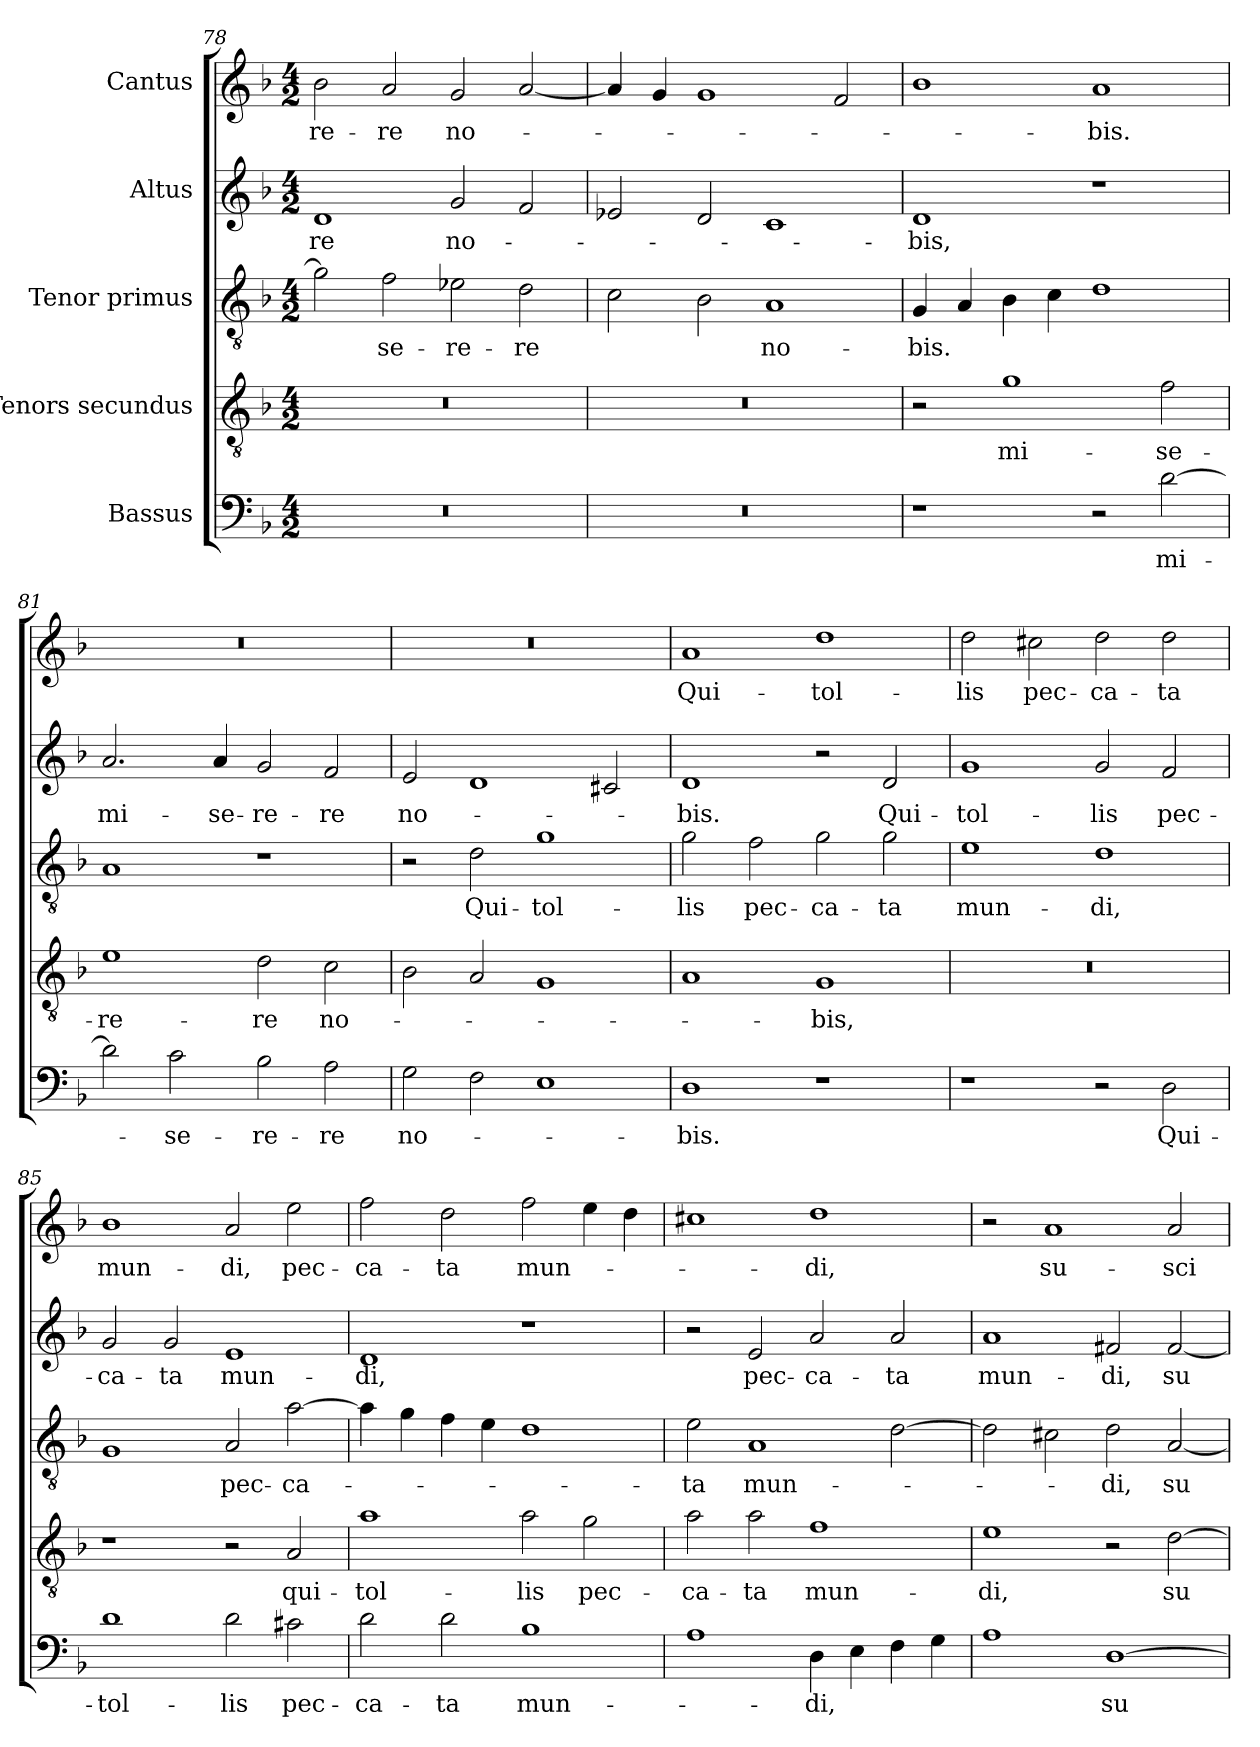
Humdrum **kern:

**kern	**text	**kern	**text	**kern	**text	**kern	**text	**kern	**text
*part5	*part5	*part4	*part4	*part3	*part3	*part2	*part2	*part1	*part1
*staff5	*staff5	*staff4	*staff4	*staff3	*staff3	*staff2	*staff2	*staff1	*staff1
*I"Bassus	*	*I"Tenors secundus	*	*I"Tenor primus	*	*I"Altus	*	*I"Cantus	*
*clefF4	*	*clefGv2	*	*clefGv2	*	*clefG2	*	*clefG2	*
*k[b-]	*	*k[b-]	*	*k[b-]	*	*k[b-]	*	*k[b-]	*
*M4/2	*	*M4/2	*	*M4/2	*	*M4/2	*	*M4/2	*
=78	=78	=78	=78	=78	=78	=78	=78	=78	=78
0r	.	0r	.	2g\]	.	1d/	-re	2b-\	-re-
.	.	.	.	2f\	-se-	.	.	2a/	-re
.	.	.	.	2e-X\	-re-	2g/	no-	2g/	no-
.	.	.	.	2d\	-re	2f/	.	[2a/	.
=79	=79	=79	=79	=79	=79	=79	=79	=79	=79
0r	.	0r	.	2c\	.	2e-X/	.	4a/]	.
.	.	.	.	.	.	.	.	4g/	.
.	.	.	.	2B-\	.	2d/	.	1g/	.
.	.	.	.	1A/	no-	1c/	.	.	.
.	.	.	.	.	.	.	.	2f/	.
=80	=80	=80	=80	=80	=80	=80	=80	=80	=80
1r	.	2r	.	4G/	-bis.	1d/	-bis,	1b-\	.
.	.	.	.	4A/	.	.	.	.	.
.	.	1g\	mi-	4B-\	.	.	.	.	.
.	.	.	.	4c\	.	.	.	.	.
2r	.	.	.	1d\	.	1r	.	1a/	-bis.
[2d\	mi-	2f\	-se-	.	.	.	.	.	.
=81	=81	=81	=81	=81	=81	=81	=81	=81	=81
2d\]	.	1e\	-re-	1A/	.	2.a/	mi-	0r	.
2c\	-se-	.	.	.	.	.	.	.	.
.	.	.	.	.	.	4a/	-se-	.	.
2B-\	-re-	2d\	-re	1r	.	2g/	-re-	.	.
2A\	-re	2c\	no-	.	.	2f/	-re	.	.
=82	=82	=82	=82	=82	=82	=82	=82	=82	=82
2G\	no-	2B-\	.	2r	.	2e/	no-	0r	.
2F\	.	2A/	.	2d\	Qui-	1d/	.	.	.
1E\	.	1G/	.	1g\	tol-	.	.	.	.
.	.	.	.	.	.	2c#X/	.	.	.
=83	=83	=83	=83	=83	=83	=83	=83	=83	=83
1D\	-bis.	1A/	.	2g\	-lis	1d/	-bis.	1a/	Qui-
.	.	.	.	2f\	pec-	.	.	.	.
1r	.	1G/	-bis,	2g\	-ca-	2r	.	1dd\	tol-
.	.	.	.	2g\	-ta	2d/	Qui-	.	.
=84	=84	=84	=84	=84	=84	=84	=84	=84	=84
1r	.	0r	.	1e\	mun-	1g/	tol-	2dd\	-lis
.	.	.	.	.	.	.	.	2cc#X\	pec-
2r	.	.	.	1d\	-di,	2g/	-lis	2dd\	-ca-
2D\	Qui-	.	.	.	.	2f/	pec-	2dd\	-ta
=85	=85	=85	=85	=85	=85	=85	=85	=85	=85
1d\	tol-	1r	.	1G/	.	2g/	-ca-	1b-\	mun-
.	.	.	.	.	.	2g/	-ta	.	.
2d\	-lis	2r	.	2A/	pec-	1e/	mun-	2a/	-di,
2c#X\	pec-	2A/	qui-	[2a\	-ca-	.	.	2ee\	pec-
=86	=86	=86	=86	=86	=86	=86	=86	=86	=86
2d\	-ca-	1a\	tol-	4a\]	.	1d/	-di,	2ff\	-ca-
.	.	.	.	4g\	.	.	.	.	.
2d\	-ta	.	.	4f\	.	.	.	2dd\	-ta
.	.	.	.	4e\	.	.	.	.	.
1B-\	mun-	2a\	-lis	1d\	.	1r	.	2ff\	mun-
.	.	2g\	pec-	.	.	.	.	4ee\	.
.	.	.	.	.	.	.	.	4dd\	.
=87	=87	=87	=87	=87	=87	=87	=87	=87	=87
1A\	.	2a\	-ca-	2e\	-ta	2r	.	1cc#X\	.
.	.	2a\	-ta	1A/	mun-	2e/	pec-	.	.
4D\	-di,	1f\	mun-	.	.	2a/	-ca-	1dd\	-di,
4E\	.	.	.	.	.	.	.	.	.
4F\	.	.	.	[2d\	.	2a/	-ta	.	.
4G\	.	.	.	.	.	.	.	.	.
=88	=88	=88	=88	=88	=88	=88	=88	=88	=88
1A\	.	1e\	-di,	2d\]	.	1a/	mun-	2r	.
.	.	.	.	2c#X\	.	.	.	1a/	su-
[1D\	su-	2r	.	2d\	-di,	2f#X/	-di,	.	.
.	.	[2d\	su-	[2A/	su-	[2f#/	su-	2a/	-sci-
=	=	=	=	=	=	=	=	=	=
*-	*-	*-	*-	*-	*-	*-	*-	*-	*-
